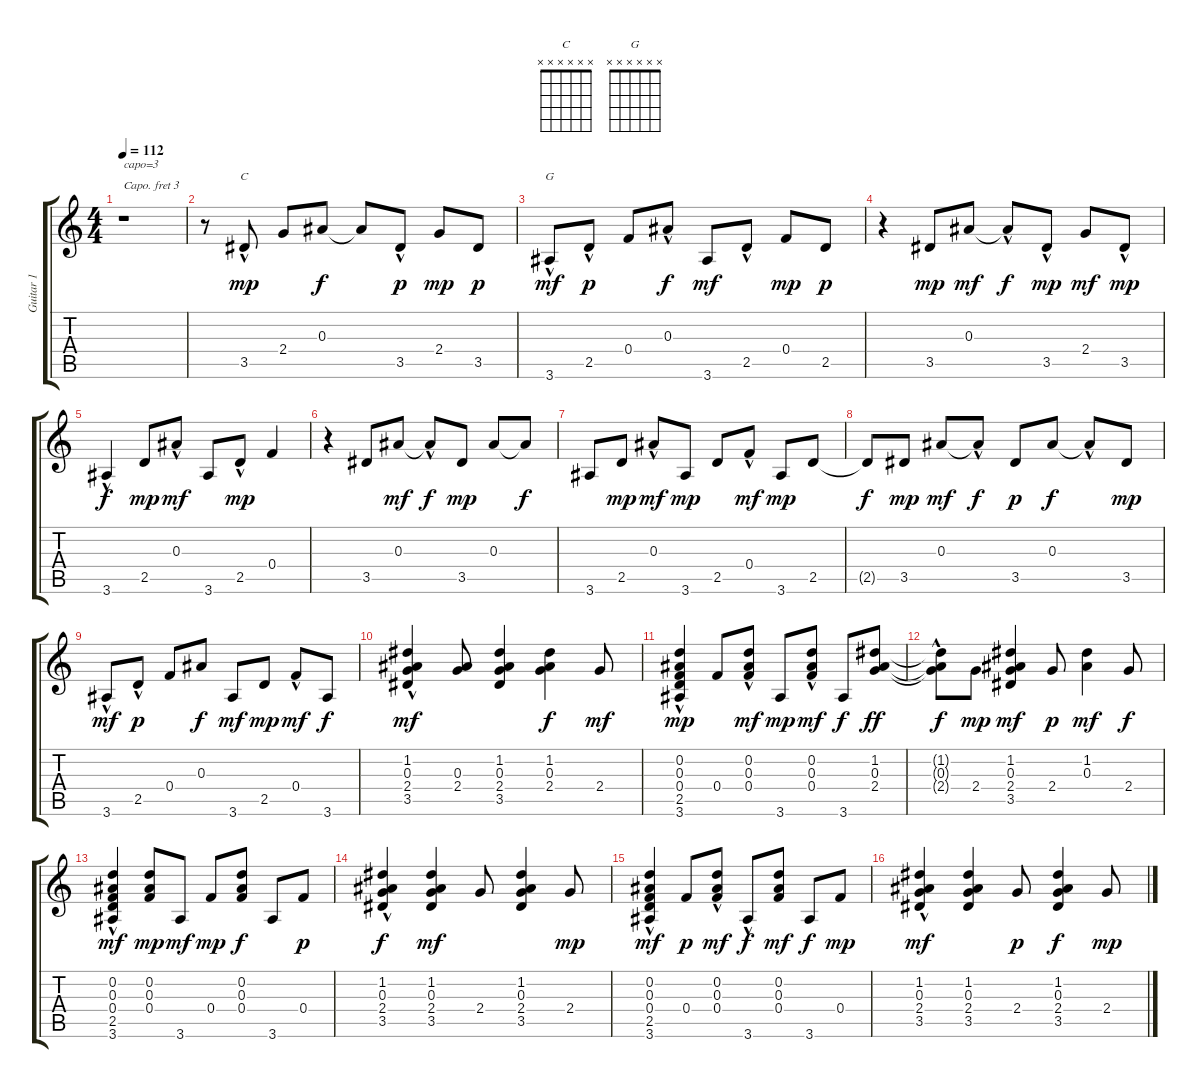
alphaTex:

\track ("Guitar 1" "Guitar 1") {instrument acousticguitarsteel}
\staff {score tabs}
\capo 3
\tuning (E4 B3 G3 D3 A2 E2) {hide}
\chord ("C" x x x x x x) {firstfret 0}
\chord ("G" x x x x x x) {firstfret 0}
\ts (4 4)
\tempo 112
\clef g2
\ks c
r.1{txt "capo=3" dy mp instrument acousticguitarsteel} |
r.8 3.5{hac}.8{ch "C"} 2.4.8 0.3.8{dy f} 0.3{t}.8 3.5{hac}.8{dy p} 2.4.8{dy mp} 3.5.8{dy p} |
3.6{hac}.8{ch "G" dy mf} 2.5{hac}.8{dy p} 0.4.8 0.3{hac}.8{dy f} 3.6.8{dy mf} 2.5{hac}.8 0.4.8{dy mp} 2.5.8{dy p} |
r.4 3.5.8{dy mp} 0.3.8{dy mf} 0.3{hac t}.8{dy f} 3.5{hac}.8{dy mp} 2.4.8{dy mf} 3.5{hac}.8{dy mp} |
3.6{hac}.4{dy f} 2.5.8{dy mp} 0.3{hac}.8{dy mf} 3.6.8 2.5{hac}.8{dy mp} 0.4.4 |
r.4 3.5.8 0.3.8{dy mf} 0.3{hac t}.8{dy f} 3.5.8{dy mp} 0.3.8 0.3{t}.8{dy f} |
3.6.8 2.5.8{dy mp} 0.3{hac}.8{dy mf} 3.6.8{dy mp} 2.5.8 0.4{hac}.8{dy mf} 3.6.8{dy mp} 2.5.8 |
2.5{t}.8{dy f} 3.5.8{dy mp} 0.3.8{dy mf} 0.3{hac t}.8{dy f} 3.5.8{dy p} 0.3.8{dy f} 0.3{hac t}.8 3.5.8{dy mp} |
3.6{hac}.8{dy mf} 2.5{hac}.8{dy p} 0.4.8 0.3.8{dy f} 3.6.8{dy mf} 2.5.8{dy mp} 0.4{hac}.8{dy mf} 3.6.8{dy f} |
(1.2 0.3{hac} 2.4{hac} 3.5).4{dy mf} (0.3 2.4).8 (1.2 0.3 2.4 3.5).4 (1.2 0.3 2.4).4{dy f} 2.4.8{dy mf} |
(0.2 0.3 0.4 2.5 3.6{hac}).4{dy mp} 0.4.8 (0.2{hac} 0.3{hac} 0.4{hac}).8{dy mf} 3.6.8{dy mp} (0.2{hac} 0.3 0.4).8{dy mf} 3.6.8{dy f} (1.2 0.3 2.4).8{dy ff} |
(1.2{hac t} 0.3{hac t} 2.4{hac t}).8{dy f} 2.4.8{dy mp} (1.2 0.3 2.4 3.5).4{dy mf} 2.4.8{dy p} (1.2 0.3).4{dy mf} 2.4.8{dy f} |
(0.2{hac} 0.3{hac} 0.4 2.5 3.6).4{dy mf} (0.2 0.3 0.4).8{dy mp} 3.6.8{dy mf} 0.4.8{dy mp} (0.2 0.3 0.4).8{dy f} 3.6.8 0.4.8{dy p} |
(1.2{hac} 0.3 2.4{hac} 3.5).4{dy f} (1.2 0.3 2.4 3.5).4{dy mf} 2.4.8 (1.2 0.3 2.4 3.5).4 2.4.8{dy mp} |
(0.2 0.3 0.4 2.5 3.6{hac}).4{dy mf} 0.4.8{dy p} (0.2{hac} 0.3{hac} 0.4{hac}).8{dy mf} 3.6{hac}.8{dy f} (0.2 0.3 0.4).8{dy mf} 3.6.8{dy f} 0.4.8{dy mp} |
(1.2{hac} 0.3{hac} 2.4{hac} 3.5).4{dy mf} (1.2 0.3 2.4 3.5).4 2.4.8{dy p} (1.2 0.3 2.4 3.5).4{dy f} 2.4.8{dy mp}
